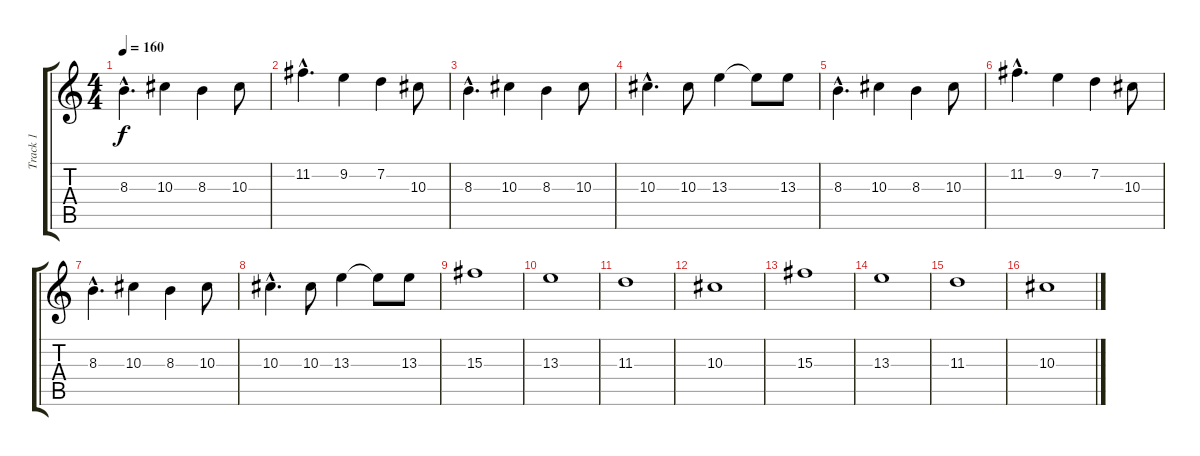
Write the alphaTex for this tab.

\track ("Track 1" "Track 1") {instrument overdrivenguitar}
\staff {score tabs}
\tuning (C4 G3 Eb3 Bb2 F2 C2) {hide}
\ts (4 4)
\tempo 160
\clef g2
\ks c
8.3{hac}.4{d dy f} 10.3.4 8.3.4 10.3.8 |
11.2{hac}.4{d} 9.2.4 7.2.4 10.3.8 |
8.3{hac}.4{d} 10.3.4 8.3.4 10.3.8 |
10.3{hac}.4{d} 10.3.8 13.3.4 13.3{t}.8 13.3.8 |
8.3{hac}.4{d} 10.3.4 8.3.4 10.3.8 |
11.2{hac}.4{d} 9.2.4 7.2.4 10.3.8 |
8.3{hac}.4{d} 10.3.4 8.3.4 10.3.8 |
10.3{hac}.4{d} 10.3.8 13.3.4 13.3{t}.8 13.3.8 |
15.3.1 |
13.3.1 |
11.3.1 |
10.3.1 |
15.3.1 |
13.3.1 |
11.3.1 |
10.3.1
